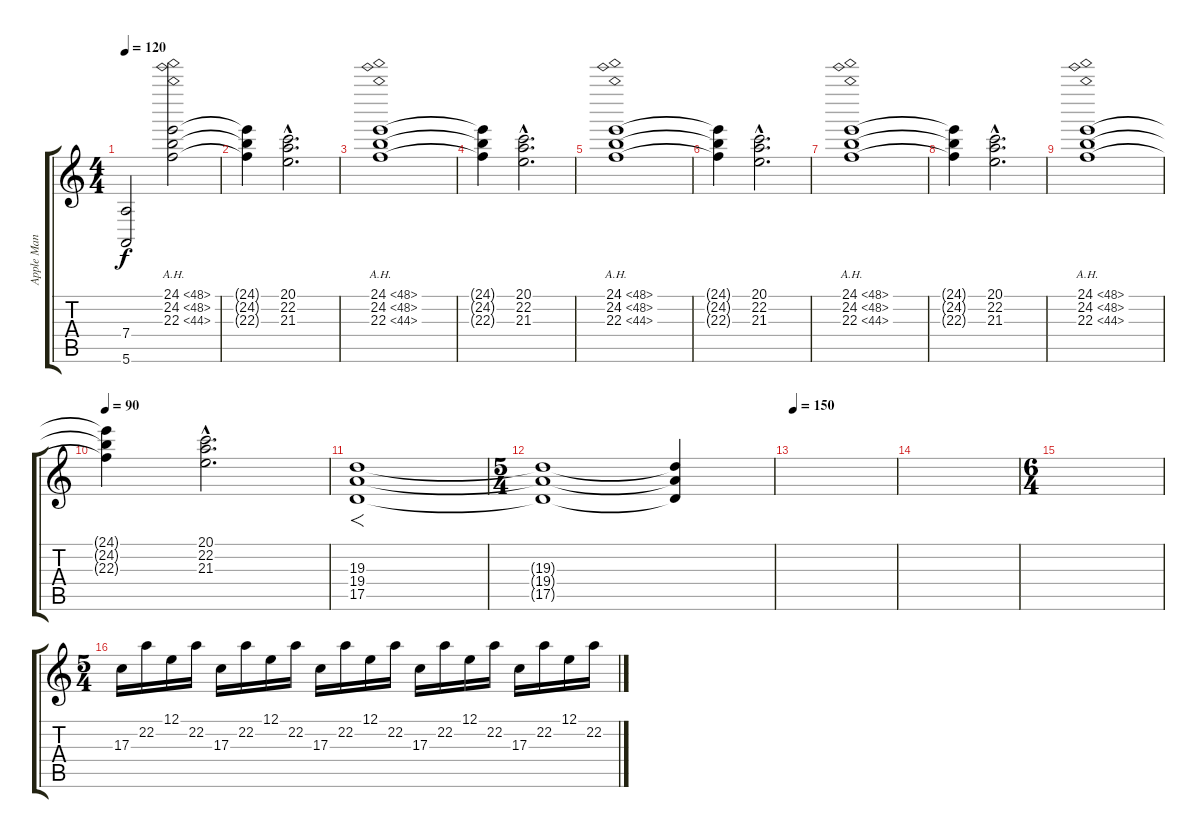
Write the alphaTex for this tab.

\track ("Apple Man" "Apple Man") {instrument stringensemble2}
\staff {score tabs}
\tuning (E4 B3 G3 D3 A2 E2) {hide}
\ts (4 4)
\tempo 120
\clef g2
\ks c
(7.4{t} 5.6{t}).2{dy f} (24.1{ah 24} 24.2{ah 24} 22.3{ah 22}).2 |
(24.1{t} 24.2{t} 22.3{t}).4 (20.1{hac} 22.2{hac} 21.3{hac}).2{d} |
(24.1{ah 24} 24.2{ah 24} 22.3{ah 22}).1 |
(24.1{t} 24.2{t} 22.3{t}).4 (20.1{hac} 22.2{hac} 21.3{hac}).2{d} |
(24.1{ah 24} 24.2{ah 24} 22.3{ah 22}).1 |
(24.1{t} 24.2{t} 22.3{t}).4 (20.1{hac} 22.2{hac} 21.3{hac}).2{d} |
(24.1{ah 24} 24.2{ah 24} 22.3{ah 22}).1 |
(24.1{t} 24.2{t} 22.3{t}).4 (20.1{hac} 22.2{hac} 21.3{hac}).2{d} |
(24.1{ah 24} 24.2{ah 24} 22.3{ah 22}).1 |
\tempo 90
(24.1{t} 24.2{t} 22.3{t}).4 (20.1{hac} 22.2{hac} 21.3{hac}).2{d} |
(19.3 19.4 17.5).1{f} |
\ts (5 4)
(19.3{t} 19.4{t} 17.5{t}).1 (19.3{t} 19.4{t} 17.5{t}).4 |
\tempo 150
|
|
\ts (6 4)
|
\ts (5 4)
17.3.16{volume 14} 22.2.16 12.1.16 22.2.16 17.3.16 22.2.16 12.1.16 22.2.16 17.3.16 22.2.16 12.1.16 22.2.16 17.3.16 22.2.16 12.1.16 22.2.16 17.3.16 22.2.16 12.1.16 22.2.16
